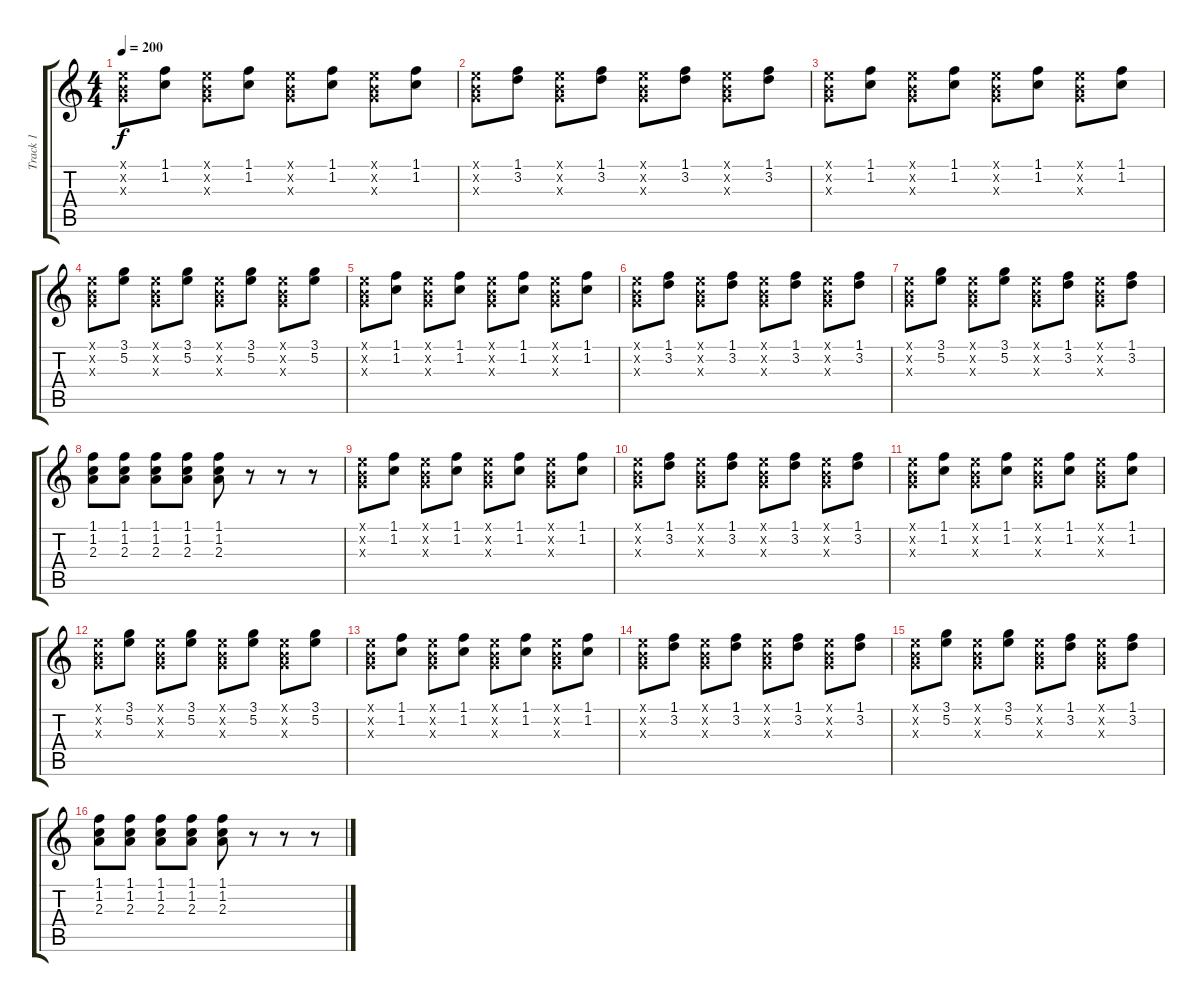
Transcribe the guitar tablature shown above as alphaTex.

\track ("Track 1" "Track 1") {instrument distortionguitar}
\staff {score tabs}
\tuning (E4 B3 G3 D3 A2 E2) {hide}
\ts (4 4)
\tempo 200
\clef g2
\ks c
(0.1{x} 0.2{x} 0.3{x}).8{dy f balance 16 instrument electricguitarclean} (1.1 1.2).8 (0.1{x} 0.2{x} 0.3{x}).8 (1.1 1.2).8 (0.1{x} 0.2{x} 0.3{x}).8 (1.1 1.2).8 (0.1{x} 0.2{x} 0.3{x}).8 (1.1 1.2).8 |
(0.1{x} 0.2{x} 0.3{x}).8 (1.1 3.2).8 (0.1{x} 0.2{x} 0.3{x}).8 (1.1 3.2).8 (0.1{x} 0.2{x} 0.3{x}).8 (1.1 3.2).8 (0.1{x} 0.2{x} 0.3{x}).8 (1.1 3.2).8 |
(0.1{x} 0.2{x} 0.3{x}).8 (1.1 1.2).8 (0.1{x} 0.2{x} 0.3{x}).8 (1.1 1.2).8 (0.1{x} 0.2{x} 0.3{x}).8 (1.1 1.2).8 (0.1{x} 0.2{x} 0.3{x}).8 (1.1 1.2).8 |
(0.1{x} 0.2{x} 0.3{x}).8 (3.1 5.2).8 (0.1{x} 0.2{x} 0.3{x}).8 (3.1 5.2).8 (0.1{x} 0.2{x} 0.3{x}).8 (3.1 5.2).8 (0.1{x} 0.2{x} 0.3{x}).8 (3.1 5.2).8 |
(0.1{x} 0.2{x} 0.3{x}).8 (1.1 1.2).8 (0.1{x} 0.2{x} 0.3{x}).8 (1.1 1.2).8 (0.1{x} 0.2{x} 0.3{x}).8 (1.1 1.2).8 (0.1{x} 0.2{x} 0.3{x}).8 (1.1 1.2).8 |
(0.1{x} 0.2{x} 0.3{x}).8 (1.1 3.2).8 (0.1{x} 0.2{x} 0.3{x}).8 (1.1 3.2).8 (0.1{x} 0.2{x} 0.3{x}).8 (1.1 3.2).8 (0.1{x} 0.2{x} 0.3{x}).8 (1.1 3.2).8 |
(0.1{x} 0.2{x} 0.3{x}).8 (3.1 5.2).8 (0.1{x} 0.2{x} 0.3{x}).8 (3.1 5.2).8 (0.1{x} 0.2{x} 0.3{x}).8 (1.1 3.2).8 (0.1{x} 0.2{x} 0.3{x}).8 (1.1 3.2).8 |
(1.1 1.2 2.3).8 (1.1 1.2 2.3).8 (1.1 1.2 2.3).8 (1.1 1.2 2.3).8 (1.1 1.2 2.3).8 r.8 r.8 r.8 |
(0.1{x} 0.2{x} 0.3{x}).8{balance 16 instrument electricguitarclean} (1.1 1.2).8 (0.1{x} 0.2{x} 0.3{x}).8 (1.1 1.2).8 (0.1{x} 0.2{x} 0.3{x}).8 (1.1 1.2).8 (0.1{x} 0.2{x} 0.3{x}).8 (1.1 1.2).8 |
(0.1{x} 0.2{x} 0.3{x}).8 (1.1 3.2).8 (0.1{x} 0.2{x} 0.3{x}).8 (1.1 3.2).8 (0.1{x} 0.2{x} 0.3{x}).8 (1.1 3.2).8 (0.1{x} 0.2{x} 0.3{x}).8 (1.1 3.2).8 |
(0.1{x} 0.2{x} 0.3{x}).8 (1.1 1.2).8 (0.1{x} 0.2{x} 0.3{x}).8 (1.1 1.2).8 (0.1{x} 0.2{x} 0.3{x}).8 (1.1 1.2).8 (0.1{x} 0.2{x} 0.3{x}).8 (1.1 1.2).8 |
(0.1{x} 0.2{x} 0.3{x}).8 (3.1 5.2).8 (0.1{x} 0.2{x} 0.3{x}).8 (3.1 5.2).8 (0.1{x} 0.2{x} 0.3{x}).8 (3.1 5.2).8 (0.1{x} 0.2{x} 0.3{x}).8 (3.1 5.2).8 |
(0.1{x} 0.2{x} 0.3{x}).8 (1.1 1.2).8 (0.1{x} 0.2{x} 0.3{x}).8 (1.1 1.2).8 (0.1{x} 0.2{x} 0.3{x}).8 (1.1 1.2).8 (0.1{x} 0.2{x} 0.3{x}).8 (1.1 1.2).8 |
(0.1{x} 0.2{x} 0.3{x}).8 (1.1 3.2).8 (0.1{x} 0.2{x} 0.3{x}).8 (1.1 3.2).8 (0.1{x} 0.2{x} 0.3{x}).8 (1.1 3.2).8 (0.1{x} 0.2{x} 0.3{x}).8 (1.1 3.2).8 |
(0.1{x} 0.2{x} 0.3{x}).8 (3.1 5.2).8 (0.1{x} 0.2{x} 0.3{x}).8 (3.1 5.2).8 (0.1{x} 0.2{x} 0.3{x}).8 (1.1 3.2).8 (0.1{x} 0.2{x} 0.3{x}).8 (1.1 3.2).8 |
(1.1 1.2 2.3).8 (1.1 1.2 2.3).8 (1.1 1.2 2.3).8 (1.1 1.2 2.3).8 (1.1 1.2 2.3).8 r.8 r.8 r.8
